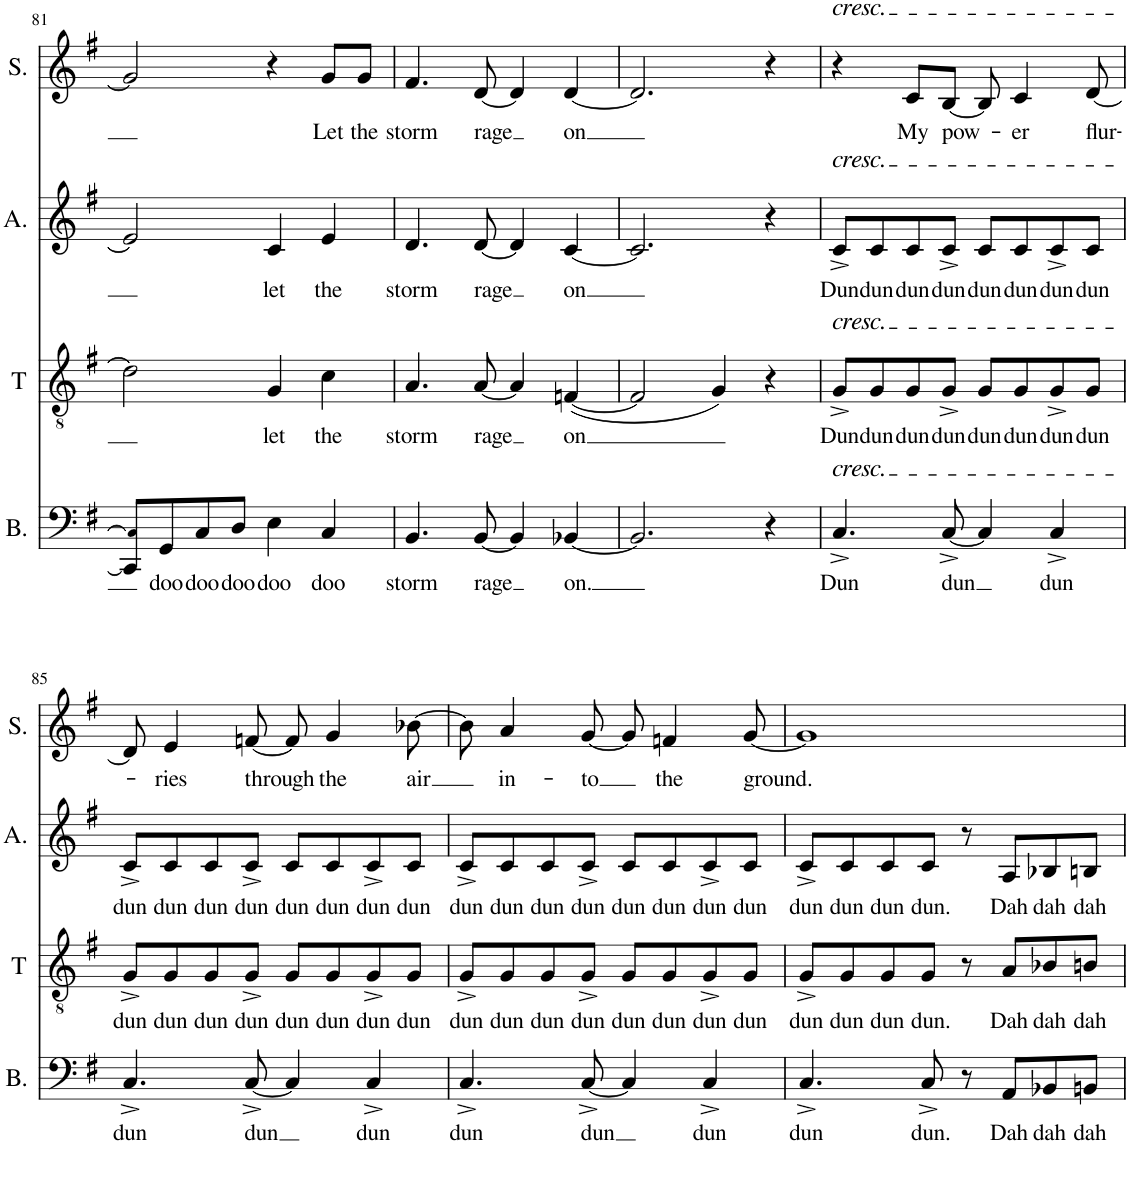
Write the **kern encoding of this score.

**kern	**text	**kern	**text	**kern	**text	**kern	**text
*part4	*part4	*part3	*part3	*part2	*part2	*part1	*part1
*staff4	*staff4	*staff3	*staff3	*staff2	*staff2	*staff1	*staff1
*I"Bass	*	*I"Tenor	*	*I"Alto	*	*I"Sopran	*
*I'B.	*	*I'T	*	*I'A.	*	*I'S.	*
!!LO:PB:g=z
*clefF4	*	*clefGv2	*	*clefG2	*	*clefG2	*
*k[f#]	*	*k[f#]	*	*k[f#]	*	*k[f#]	*
*M4/4	*	*M4/4	*	*M4/4	*	*M4/4	*
=81	=81	=81	=81	=81	=81	=81	=81
8CC/] 8C!/]L	.	2d\]	.	2e/]	.	2g/]	.
!	!LO:LY:b	!	!	!	!	!	!
8GG/	doo	.	.	.	.	.	.
!	!LO:LY:b	!	!	!	!	!	!
8C/	doo	.	.	.	.	.	.
!	!LO:LY:b	!	!	!	!	!	!
8D/J	doo	.	.	.	.	.	.
!	!LO:LY:b	!	!LO:LY:b	!	!LO:LY:b	!	!
4E\	doo	4G/	let	4c/	let	4r	.
!	!LO:LY:b	!	!LO:LY:b	!	!LO:LY:b	!	!LO:LY:b
4C/	doo	4c\	the	4e/	the	8g/L	Let
!	!	!	!	!	!	!	!LO:LY:b
.	.	.	.	.	.	8g/J	the
=82	=82	=82	=82	=82	=82	=82	=82
!	!LO:LY:b	!	!LO:LY:b	!	!LO:LY:b	!	!LO:LY:b
4.BB/	storm	4.A/	storm	4.d/	storm	4.f#/	storm
!	!LO:LY:b	!	!LO:LY:b	!	!LO:LY:b	!	!LO:LY:b
[8BB/	rage	[8A/	rage	[8d/	rage	[8d/	rage
4BB/]	.	4A/]	.	4d/]	.	4d/]	.
!	!LO:LY:b	!	!LO:LY:b	!	!LO:LY:b	!	!LO:LY:b
[4BB-X/	on.	([4Fn/	on	[4c/	on	[4d/	on
=83	=83	=83	=83	=83	=83	=83	=83
2.BB-/]	.	2F/]	.	2.c/]	.	2.d/]	.
.	.	4G/)	.	.	.	.	.
4r	.	4r	.	4r	.	4r	.
=84	=84	=84	=84	=84	=84	=84	=84
!	!	!	!	!	!	!LO:TX:a:i:t=cresc.	!
!	!	!	!	!LO:TX:a:i:t=cresc.	!	!	!
!	!	!LO:TX:a:i:t=cresc.	!	!	!	!	!
!LO:TX:a:i:t=cresc.	!	!	!	!	!	!	!
!	!LO:LY:b	!	!LO:LY:b	!	!LO:LY:b	!	!
4.C^/	Dun	8G^/L	Dun	8c^/L	Dun	4r	.
!	!	!	!LO:LY:b	!	!LO:LY:b	!	!
.	.	8G/	dun	8c/	dun	.	.
!	!	!	!LO:LY:b	!	!LO:LY:b	!	!LO:LY:b
.	.	8G/	dun	8c/	dun	8c/L	My
!	!LO:LY:b	!	!LO:LY:b	!	!LO:LY:b	!	!LO:LY:b
[8C^/	dun	8G^/J	dun	8c^/J	dun	[8B/J	pow-
!	!	!	!LO:LY:b	!	!LO:LY:b	!	!
4C/]	.	8G/L	dun	8c/L	dun	8B/]	.
!	!	!	!LO:LY:b	!	!LO:LY:b	!	!LO:LY:b
.	.	8G/	dun	8c/	dun	4c/	-er
!	!LO:LY:b	!	!LO:LY:b	!	!LO:LY:b	!	!
4C^/	dun	8G^/	dun	8c^/	dun	.	.
!	!	!	!LO:LY:b	!	!LO:LY:b	!	!LO:LY:b
.	.	8G/J	dun	8c/J	dun	[8d/	flur-
!!LO:LB:g=z
=85	=85	=85	=85	=85	=85	=85	=85
!	!LO:LY:b	!	!LO:LY:b	!	!LO:LY:b	!	!
4.C^/	dun	8G^/L	dun	8c^/L	dun	8d/]	.
!	!	!	!LO:LY:b	!	!LO:LY:b	!	!LO:LY:b
.	.	8G/	dun	8c/	dun	4e/	-ries
!	!	!	!LO:LY:b	!	!LO:LY:b	!	!
.	.	8G/	dun	8c/	dun	.	.
!	!LO:LY:b	!	!LO:LY:b	!	!LO:LY:b	!	!LO:LY:b
[8C^/	dun	8G^/J	dun	8c^/J	dun	[8fn/	through
!	!	!	!LO:LY:b	!	!LO:LY:b	!	!
4C/]	.	8G/L	dun	8c/L	dun	8f/]	.
!	!	!	!LO:LY:b	!	!LO:LY:b	!	!LO:LY:b
.	.	8G/	dun	8c/	dun	4g/	the
!	!LO:LY:b	!	!LO:LY:b	!	!LO:LY:b	!	!
4C^/	dun	8G^/	dun	8c^/	dun	.	.
!	!	!	!LO:LY:b	!	!LO:LY:b	!	!LO:LY:b
.	.	8G/J	dun	8c/J	dun	[8b-X\	air
=86	=86	=86	=86	=86	=86	=86	=86
!	!LO:LY:b	!	!LO:LY:b	!	!LO:LY:b	!	!
4.C^/	dun	8G^/L	dun	8c^/L	dun	8b-\]	.
!	!	!	!LO:LY:b	!	!LO:LY:b	!	!LO:LY:b
.	.	8G/	dun	8c/	dun	4a/	in-
!	!	!	!LO:LY:b	!	!LO:LY:b	!	!
.	.	8G/	dun	8c/	dun	.	.
!	!LO:LY:b	!	!LO:LY:b	!	!LO:LY:b	!	!LO:LY:b
[8C^/	dun	8G^/J	dun	8c^/J	dun	[8g/	-to
!	!	!	!LO:LY:b	!	!LO:LY:b	!	!
4C/]	.	8G/L	dun	8c/L	dun	8g/]	.
!	!	!	!LO:LY:b	!	!LO:LY:b	!	!LO:LY:b
.	.	8G/	dun	8c/	dun	4fn/	the
!	!LO:LY:b	!	!LO:LY:b	!	!LO:LY:b	!	!
4C^/	dun	8G^/	dun	8c^/	dun	.	.
!	!	!	!LO:LY:b	!	!LO:LY:b	!	!LO:LY:b
.	.	8G/J	dun	8c/J	dun	[8g/	ground.
=87	=87	=87	=87	=87	=87	=87	=87
!	!LO:LY:b	!	!LO:LY:b	!	!LO:LY:b	!	!
4.C^/	dun	8G^/L	dun	8c^/L	dun	1g]	.
!	!	!	!LO:LY:b	!	!LO:LY:b	!	!
.	.	8G/	dun	8c/	dun	.	.
!	!	!	!LO:LY:b	!	!LO:LY:b	!	!
.	.	8G/	dun	8c/	dun	.	.
!	!LO:LY:b	!	!LO:LY:b	!	!LO:LY:b	!	!
8C^/	dun.	8G/J	dun.	8c/J	dun.	.	.
8r	.	8r	.	8r	.	.	.
!	!LO:LY:b	!	!LO:LY:b	!	!LO:LY:b	!	!
8AA/L	Dah	8A/L	Dah	8A/L	Dah	.	.
!	!LO:LY:b	!	!LO:LY:b	!	!LO:LY:b	!	!
8BB-X/	dah	8B-X/	dah	8B-X/	dah	.	.
!	!LO:LY:b	!	!LO:LY:b	!	!LO:LY:b	!	!
8BBn/J	dah	8Bn/J	dah	8Bn/J	dah	.	.
=	=	=	=	=	=	=	=
*-	*-	*-	*-	*-	*-	*-	*-
